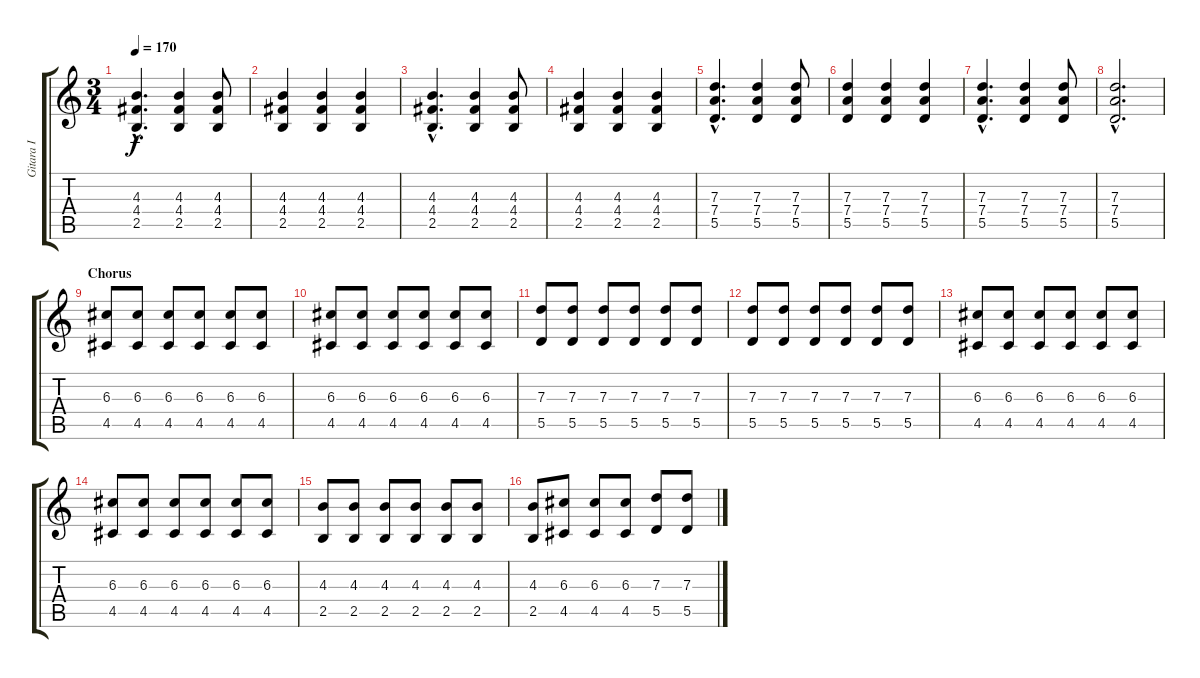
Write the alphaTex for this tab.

\track ("Gitara I" "Gitara I") {instrument distortionguitar}
\staff {score tabs}
\tuning (E4 B3 G3 D3 A2 D2) {hide}
\ts (3 4)
\tempo 170
\clef g2
\ks c
(4.3{hac} 4.4{hac} 2.5{hac}).4{d dy f volume 12 instrument acousticguitarnylon} (4.3 4.4 2.5).4{instrument acousticguitarnylon} (4.3 4.4 2.5).8{instrument acousticguitarnylon} |
(4.3 4.4 2.5).4 (4.3 4.4 2.5).4 (4.3 4.4 2.5).4 |
(4.3{hac} 4.4{hac} 2.5{hac}).4{d volume 12 instrument acousticguitarnylon} (4.3 4.4 2.5).4{instrument acousticguitarnylon} (4.3 4.4 2.5).8{instrument acousticguitarnylon} |
(4.3 4.4 2.5).4 (4.3 4.4 2.5).4 (4.3 4.4 2.5).4 |
(7.3{hac} 7.4{hac} 5.5{hac}).4{d volume 12 instrument acousticguitarnylon} (7.3 7.4 5.5).4{instrument acousticguitarnylon} (7.3 7.4 5.5).8{instrument acousticguitarnylon} |
(7.3 7.4 5.5).4 (7.3 7.4 5.5).4 (7.3 7.4 5.5).4 |
(7.3{hac} 7.4{hac} 5.5{hac}).4{d volume 12 instrument acousticguitarnylon} (7.3 7.4 5.5).4{instrument acousticguitarnylon} (7.3 7.4 5.5).8{instrument acousticguitarnylon} |
(7.3{hac} 7.4{hac} 5.5{hac}).2{d} |
\section ("" "Chorus")
(6.3 4.5).8{volume 16 instrument distortionguitar} (6.3 4.5).8 (6.3 4.5).8 (6.3 4.5).8 (6.3 4.5).8 (6.3 4.5).8 |
(6.3 4.5).8 (6.3 4.5).8 (6.3 4.5).8 (6.3 4.5).8 (6.3 4.5).8 (6.3 4.5).8 |
(7.3 5.5).8 (7.3 5.5).8 (7.3 5.5).8 (7.3 5.5).8 (7.3 5.5).8 (7.3 5.5).8 |
(7.3 5.5).8 (7.3 5.5).8 (7.3 5.5).8 (7.3 5.5).8 (7.3 5.5).8 (7.3 5.5).8 |
(6.3 4.5).8 (6.3 4.5).8 (6.3 4.5).8 (6.3 4.5).8 (6.3 4.5).8 (6.3 4.5).8 |
(6.3 4.5).8 (6.3 4.5).8 (6.3 4.5).8 (6.3 4.5).8 (6.3 4.5).8 (6.3 4.5).8 |
(4.3 2.5).8 (4.3 2.5).8 (4.3 2.5).8 (4.3 2.5).8 (4.3 2.5).8 (4.3 2.5).8 |
(4.3 2.5).8 (6.3 4.5).8 (6.3 4.5).8 (6.3 4.5).8 (7.3 5.5).8 (7.3 5.5).8
